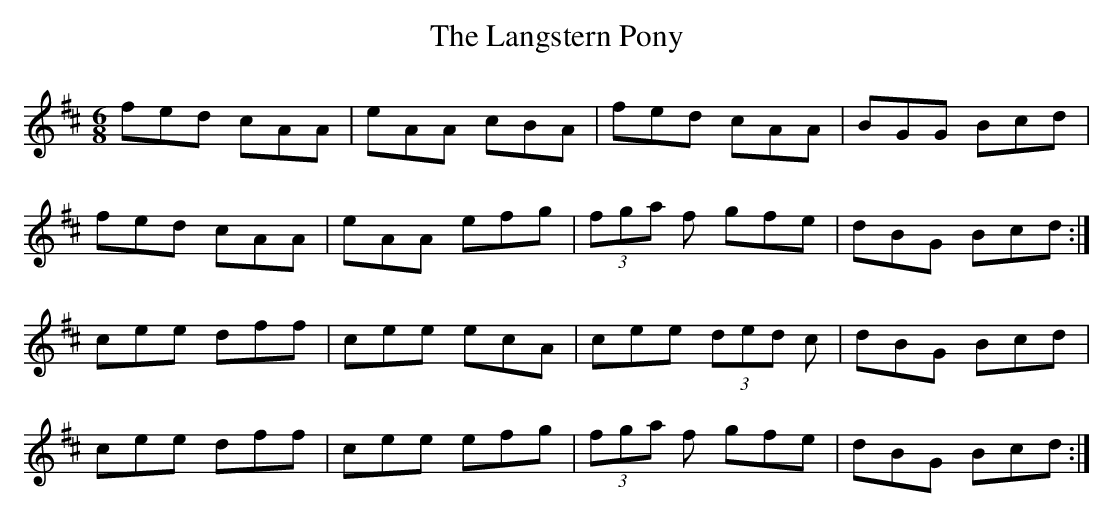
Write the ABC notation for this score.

X:1
T:Langstern Pony, The
M:6/8
L:1/8
K:D
fed cAA|eAA cBA|fed cAA|BGG Bcd|!
fed cAA|eAA efg|(3fga f gfe|dBG Bcd:|!
cee dff|cee ecA|cee  (3ded c|dBG Bcd|!
cee dff|cee efg|(3fga f gfe|dBG Bcd:|!
